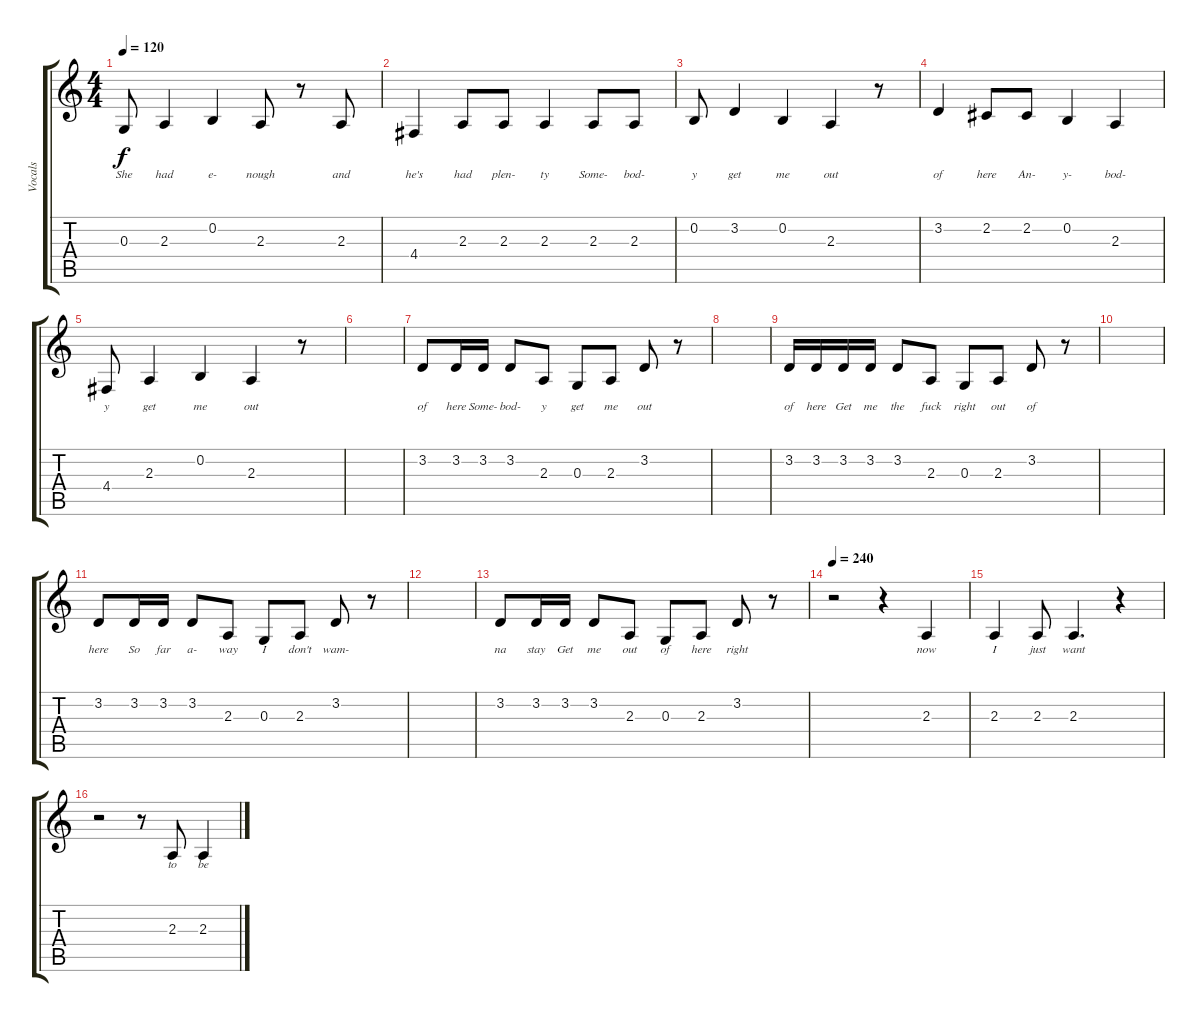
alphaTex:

\track ("Vocals" "Vocals") {instrument clarinet}
\staff {score tabs}
\tuning (E4 B3 G3 D3 A2 E2) {hide}
\ts (4 4)
\tempo 120
\clef g2
\ks c
0.3.8{lyrics (0 "She") lyrics (1 "") lyrics (2 "") lyrics (3 "") lyrics (4 "") dy f} 2.3.4{lyrics (0 "had") lyrics (1 "") lyrics (2 "") lyrics (3 "") lyrics (4 "")} 0.2.4{lyrics (0 "e-") lyrics (1 "") lyrics (2 "") lyrics (3 "") lyrics (4 "")} 2.3.8{lyrics (0 "nough") lyrics (1 "") lyrics (2 "") lyrics (3 "") lyrics (4 "")} r.8 2.3.8{lyrics (0 "and") lyrics (1 "") lyrics (2 "") lyrics (3 "") lyrics (4 "")} |
4.4.4{lyrics (0 "he's") lyrics (1 "") lyrics (2 "") lyrics (3 "") lyrics (4 "")} 2.3.8{lyrics (0 "had") lyrics (1 "") lyrics (2 "") lyrics (3 "") lyrics (4 "")} 2.3.8{lyrics (0 "plen-") lyrics (1 "") lyrics (2 "") lyrics (3 "") lyrics (4 "")} 2.3.4{lyrics (0 "ty") lyrics (1 "") lyrics (2 "") lyrics (3 "") lyrics (4 "")} 2.3.8{lyrics (0 "Some-") lyrics (1 "") lyrics (2 "") lyrics (3 "") lyrics (4 "")} 2.3.8{lyrics (0 "bod-") lyrics (1 "") lyrics (2 "") lyrics (3 "") lyrics (4 "")} |
0.2.8{lyrics (0 "y") lyrics (1 "") lyrics (2 "") lyrics (3 "") lyrics (4 "")} 3.2.4{lyrics (0 "get") lyrics (1 "") lyrics (2 "") lyrics (3 "") lyrics (4 "")} 0.2.4{lyrics (0 "me") lyrics (1 "") lyrics (2 "") lyrics (3 "") lyrics (4 "")} 2.3.4{lyrics (0 "out") lyrics (1 "") lyrics (2 "") lyrics (3 "") lyrics (4 "")} r.8 |
3.2.4{lyrics (0 "of") lyrics (1 "") lyrics (2 "") lyrics (3 "") lyrics (4 "")} 2.2.8{lyrics (0 "here") lyrics (1 "") lyrics (2 "") lyrics (3 "") lyrics (4 "")} 2.2.8{lyrics (0 "An-") lyrics (1 "") lyrics (2 "") lyrics (3 "") lyrics (4 "")} 0.2.4{lyrics (0 "y-") lyrics (1 "") lyrics (2 "") lyrics (3 "") lyrics (4 "")} 2.3.4{lyrics (0 "bod-") lyrics (1 "") lyrics (2 "") lyrics (3 "") lyrics (4 "")} |
4.4.8{lyrics (0 "y") lyrics (1 "") lyrics (2 "") lyrics (3 "") lyrics (4 "")} 2.3.4{lyrics (0 "get") lyrics (1 "") lyrics (2 "") lyrics (3 "") lyrics (4 "")} 0.2.4{lyrics (0 "me") lyrics (1 "") lyrics (2 "") lyrics (3 "") lyrics (4 "")} 2.3.4{lyrics (0 "out") lyrics (1 "") lyrics (2 "") lyrics (3 "") lyrics (4 "")} r.8 |
|
3.2.8{lyrics (0 "of") lyrics (1 "") lyrics (2 "") lyrics (3 "") lyrics (4 "")} 3.2.16{lyrics (0 "here") lyrics (1 "") lyrics (2 "") lyrics (3 "") lyrics (4 "")} 3.2.16{lyrics (0 "Some-") lyrics (1 "") lyrics (2 "") lyrics (3 "") lyrics (4 "")} 3.2.8{lyrics (0 "bod-") lyrics (1 "") lyrics (2 "") lyrics (3 "") lyrics (4 "")} 2.3.8{lyrics (0 "y") lyrics (1 "") lyrics (2 "") lyrics (3 "") lyrics (4 "")} 0.3.8{lyrics (0 "get") lyrics (1 "") lyrics (2 "") lyrics (3 "") lyrics (4 "")} 2.3.8{lyrics (0 "me") lyrics (1 "") lyrics (2 "") lyrics (3 "") lyrics (4 "")} 3.2.8{lyrics (0 "out") lyrics (1 "") lyrics (2 "") lyrics (3 "") lyrics (4 "")} r.8 |
|
3.2.16{lyrics (0 "of") lyrics (1 "") lyrics (2 "") lyrics (3 "") lyrics (4 "")} 3.2.16{lyrics (0 "here") lyrics (1 "") lyrics (2 "") lyrics (3 "") lyrics (4 "")} 3.2.16{lyrics (0 "Get") lyrics (1 "") lyrics (2 "") lyrics (3 "") lyrics (4 "")} 3.2.16{lyrics (0 "me") lyrics (1 "") lyrics (2 "") lyrics (3 "") lyrics (4 "")} 3.2.8{lyrics (0 "the") lyrics (1 "") lyrics (2 "") lyrics (3 "") lyrics (4 "")} 2.3.8{lyrics (0 "fuck") lyrics (1 "") lyrics (2 "") lyrics (3 "") lyrics (4 "")} 0.3.8{lyrics (0 "right") lyrics (1 "") lyrics (2 "") lyrics (3 "") lyrics (4 "")} 2.3.8{lyrics (0 "out") lyrics (1 "") lyrics (2 "") lyrics (3 "") lyrics (4 "")} 3.2.8{lyrics (0 "of") lyrics (1 "") lyrics (2 "") lyrics (3 "") lyrics (4 "")} r.8 |
|
3.2.8{lyrics (0 "here") lyrics (1 "") lyrics (2 "") lyrics (3 "") lyrics (4 "")} 3.2.16{lyrics (0 "So") lyrics (1 "") lyrics (2 "") lyrics (3 "") lyrics (4 "")} 3.2.16{lyrics (0 "far") lyrics (1 "") lyrics (2 "") lyrics (3 "") lyrics (4 "")} 3.2.8{lyrics (0 "a-") lyrics (1 "") lyrics (2 "") lyrics (3 "") lyrics (4 "")} 2.3.8{lyrics (0 "way") lyrics (1 "") lyrics (2 "") lyrics (3 "") lyrics (4 "")} 0.3.8{lyrics (0 "I") lyrics (1 "") lyrics (2 "") lyrics (3 "") lyrics (4 "")} 2.3.8{lyrics (0 "don't") lyrics (1 "") lyrics (2 "") lyrics (3 "") lyrics (4 "")} 3.2.8{lyrics (0 "wam-") lyrics (1 "") lyrics (2 "") lyrics (3 "") lyrics (4 "")} r.8 |
|
3.2.8{lyrics (0 "na") lyrics (1 "") lyrics (2 "") lyrics (3 "") lyrics (4 "")} 3.2.16{lyrics (0 "stay") lyrics (1 "") lyrics (2 "") lyrics (3 "") lyrics (4 "")} 3.2.16{lyrics (0 "Get") lyrics (1 "") lyrics (2 "") lyrics (3 "") lyrics (4 "")} 3.2.8{lyrics (0 "me") lyrics (1 "") lyrics (2 "") lyrics (3 "") lyrics (4 "")} 2.3.8{lyrics (0 "out") lyrics (1 "") lyrics (2 "") lyrics (3 "") lyrics (4 "")} 0.3.8{lyrics (0 "of") lyrics (1 "") lyrics (2 "") lyrics (3 "") lyrics (4 "")} 2.3.8{lyrics (0 "here") lyrics (1 "") lyrics (2 "") lyrics (3 "") lyrics (4 "")} 3.2.8{lyrics (0 "right") lyrics (1 "") lyrics (2 "") lyrics (3 "") lyrics (4 "")} r.8 |
\tempo 240
r.2 r.4 2.3.4{lyrics (0 "now") lyrics (1 "") lyrics (2 "") lyrics (3 "") lyrics (4 "")} |
2.3.4{lyrics (0 "I") lyrics (1 "") lyrics (2 "") lyrics (3 "") lyrics (4 "")} 2.3.8{lyrics (0 "just") lyrics (1 "") lyrics (2 "") lyrics (3 "") lyrics (4 "")} 2.3.4{d lyrics (0 "want") lyrics (1 "") lyrics (2 "") lyrics (3 "") lyrics (4 "")} r.4 |
r.2 r.8 2.3.8{lyrics (0 "to") lyrics (1 "") lyrics (2 "") lyrics (3 "") lyrics (4 "")} 2.3.4{lyrics (0 "be") lyrics (1 "") lyrics (2 "") lyrics (3 "") lyrics (4 "")}
